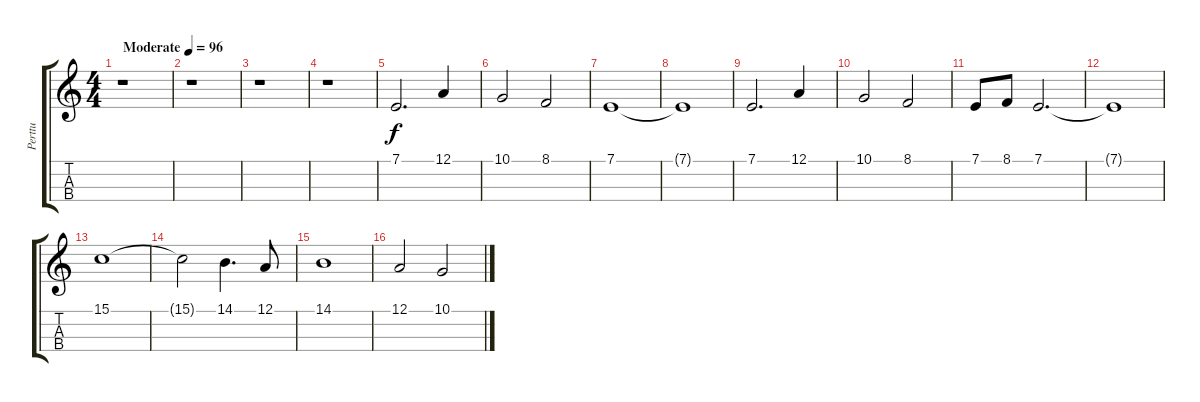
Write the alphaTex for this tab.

\track ("Perttu" "Perttu") {instrument viola}
\staff {score tabs}
\tuning (A3 D3 G2 C2) {hide}
\ts (4 4)
\tempo (96 "Moderate")
\clef g2
\ks c
r.1{dy f instrument viola} |
r.1 |
r.1 |
r.1 |
7.1.2{d} 12.1.4 |
10.1.2 8.1.2 |
7.1.1 |
7.1{t}.1 |
7.1.2{d} 12.1.4 |
10.1.2 8.1.2 |
7.1.8 8.1.8 7.1.2{d} |
7.1{t}.1 |
15.1.1 |
15.1{t}.2 14.1.4{d} 12.1.8 |
14.1.1 |
12.1.2 10.1.2
